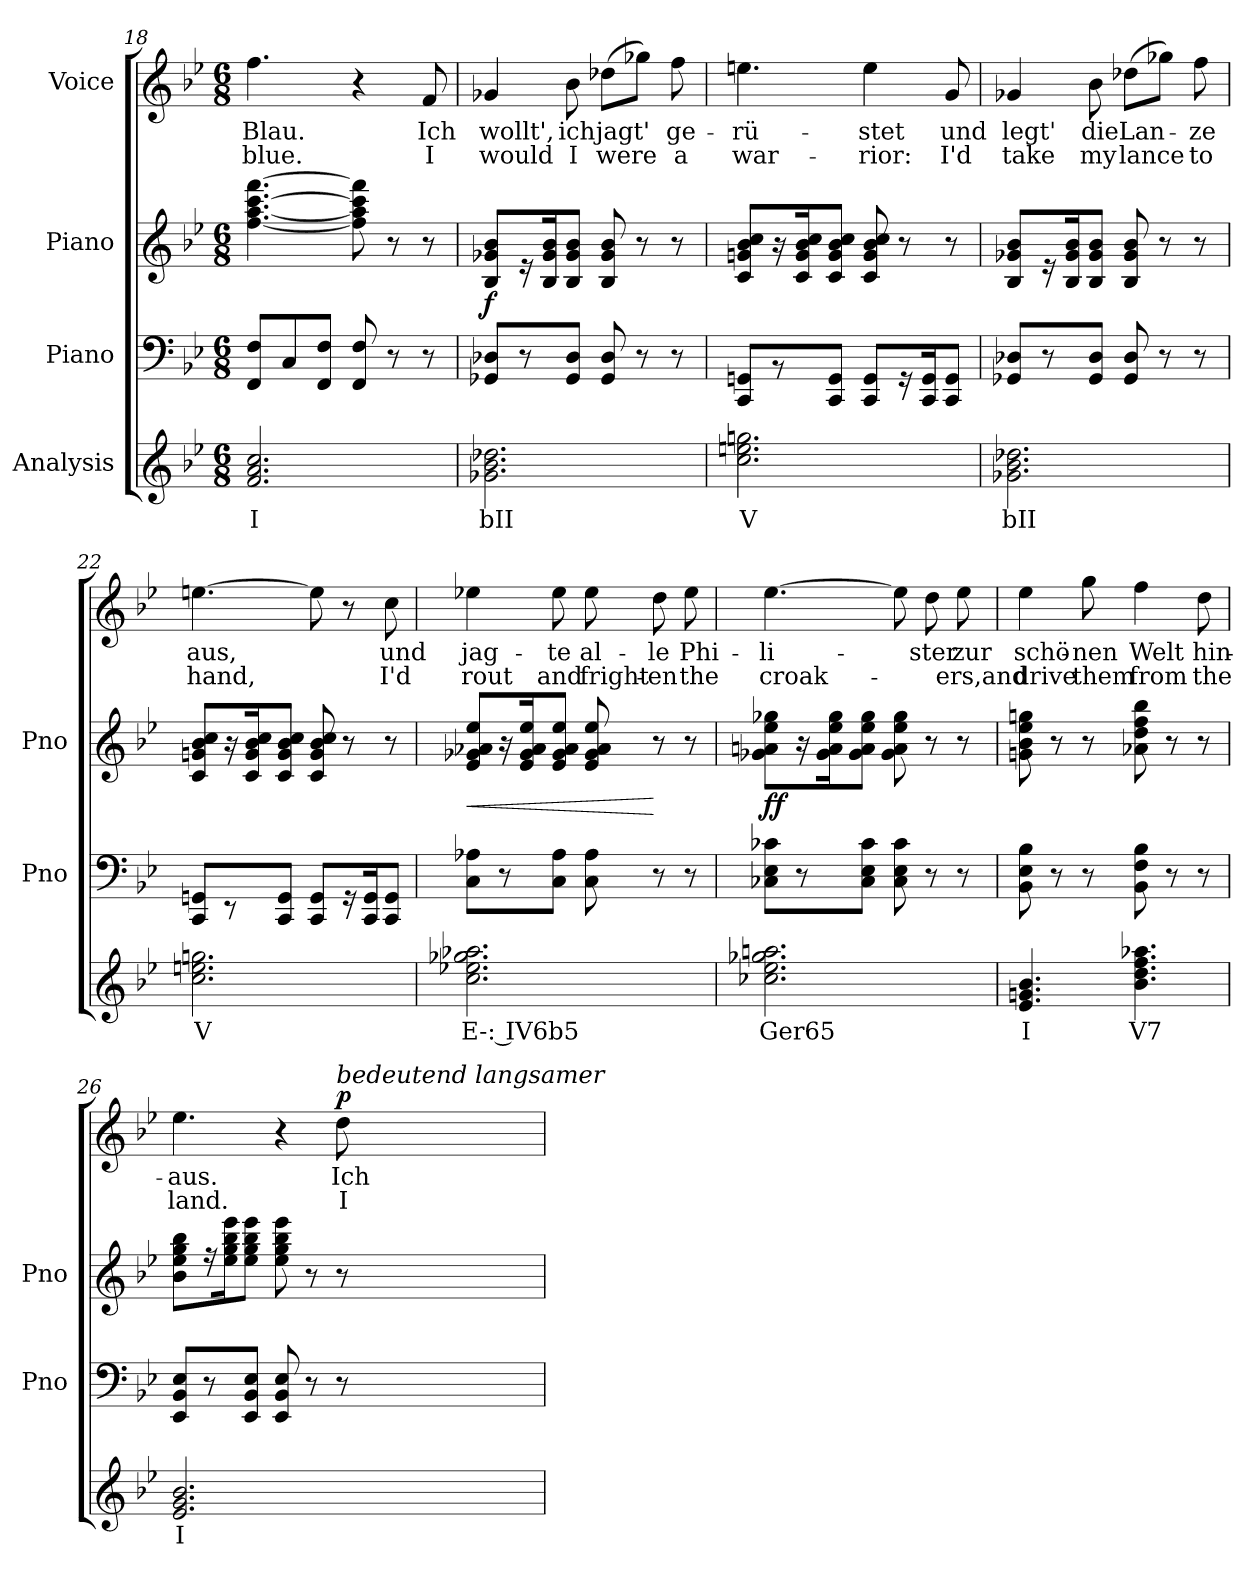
**kern	**text	**kern	**kern	**dynam	**kern	**text	**text	**dynam
*part4	*part4	*part3	*part2	*part2	*part1	*part1	*part1	*part1
*staff4	*staff4	*staff3	*staff2	*staff2	*staff1	*staff1	*staff1	*staff1
*I"Analysis	*	*I"Piano	*I"Piano	*	*I"Voice	*	*	*
*	*	*I'Pno	*I'Pno	*	*	*	*	*
*	*	*clefF4	*clefG2	*	*clefG2	*	*	*
*k[b-e-]	*	*k[b-e-]	*k[b-e-]	*	*k[b-e-]	*	*	*
*M6/8	*	*M6/8	*M6/8	*	*M6/8	*	*	*
=18	=18	=18	=18	=18	=18	=18	=18	=18
!	!	!	!	!	!	!LO:LY:b	!LO:LY:b	!
2.f 2.a 2.cc	I	8FF/ 8F/L	[4.ff\ [4.aa\ [4.ccc\ [4.fff\	.	4.ff\	Blau.	blue.	.
.	.	8C/	.	.	.	.	.	.
.	.	8FF/ 8F/J	.	.	.	.	.	.
.	.	8FF/ 8F/	8ff\] 8aa\] 8ccc\] 8fff\]	.	4r	.	.	.
.	.	8r	8r	.	.	.	.	.
!	!	!	!	!	!	!LO:LY:b	!LO:LY:b	!
.	.	8r	8r	.	8f/	Ich	I	.
=19	=19	=19	=19	=19	=19	=19	=19	=19
!	!	!	!	!LO:DY:b	!	!LO:LY:b	!LO:LY:b	!
2.g-X 2.b- 2.dd-X	bII	8GG-X/ 8D-X/L	8B-/ 8g-X/ 8b-/L	f	4g-X/	wollt',	would	.
.	.	8r	16r	.	.	.	.	.
.	.	.	16B-/ 16g-/ 16b-/K	.	.	.	.	.
!	!	!	!	!	!	!LO:LY:b	!LO:LY:b	!
.	.	8GG-/ 8D-/J	8B-/ 8g-/ 8b-/J	.	8b-\	ich	I	.
!	!	!	!	!	!	!LO:LY:b	!LO:LY:b	!
.	.	8GG-/ 8D-/	8B-/ 8g-/ 8b-/	.	(>8dd-X\L	jagt'	were	.
.	.	8r	8r	.	8gg-X\J)	.	.	.
!	!	!	!	!	!	!LO:LY:b	!LO:LY:b	!
.	.	8r	8r	.	8ff\	ge-	a	.
=20	=20	=20	=20	=20	=20	=20	=20	=20
!	!	!	!	!	!	!LO:LY:b	!LO:LY:b	!
2.cc 2.een 2.ggn	V	8CC/ 8GGn/L	8c/ 8gn/ 8b-/ 8cc/L	.	4.een\	-rü-	war-	.
.	.	8rBB	16r	.	.	.	.	.
.	.	.	16c/ 16g/ 16b-/ 16cc/K	.	.	.	.	.
.	.	8CC/ 8GG/J	8c/ 8g/ 8b-/ 8cc/J	.	.	.	.	.
!	!	!	!	!	!	!LO:LY:b	!LO:LY:b	!
.	.	8CC/ 8GG/L	8c/ 8g/ 8b-/ 8cc/	.	4ee\	-stet	-rior:	.
.	.	16rGG	8r	.	.	.	.	.
.	.	16CC/ 16GG/K	.	.	.	.	.	.
!	!	!	!	!	!	!LO:LY:b	!LO:LY:b	!
.	.	8CC/ 8GG/J	8r	.	8g/	und	I'd	.
!!LO:LB:g=z
=21	=21	=21	=21	=21	=21	=21	=21	=21
!	!	!	!	!	!	!LO:LY:b	!LO:LY:b	!
2.g-X 2.b- 2.dd-X	bII	8GG-X/ 8D-X/L	8B-/ 8g-X/ 8b-/L	.	4g-X/	legt'	take	.
.	.	8r	16r	.	.	.	.	.
.	.	.	16B-/ 16g-/ 16b-/K	.	.	.	.	.
!	!	!	!	!	!	!LO:LY:b	!LO:LY:b	!
.	.	8GG-/ 8D-/J	8B-/ 8g-/ 8b-/J	.	8b-\	die	my	.
!	!	!	!	!	!	!LO:LY:b	!LO:LY:b	!
.	.	8GG-/ 8D-/	8B-/ 8g-/ 8b-/	.	(>8dd-X\L	Lan-	lance	.
.	.	8r	8r	.	8gg-X\J)	.	.	.
!	!	!	!	!	!	!LO:LY:b	!LO:LY:b	!
.	.	8r	8r	.	8ff\	-ze	to	.
=22	=22	=22	=22	=22	=22	=22	=22	=22
!	!	!	!	!	!	!LO:LY:b	!LO:LY:b	!
2.cc 2.een 2.ggn	V	8CC/ 8GGn/L	8c/ 8gn/ 8b-/ 8cc/L	.	[4.een\	aus,	hand,	.
.	.	8r	16r	.	.	.	.	.
.	.	.	16c/ 16g/ 16b-/ 16cc/K	.	.	.	.	.
.	.	8CC/ 8GG/J	8c/ 8g/ 8b-/ 8cc/J	.	.	.	.	.
.	.	8CC/ 8GG/L	8c/ 8g/ 8b-/ 8cc/	.	8ee\]	.	.	.
.	.	16rGG	8r	.	8r	.	.	.
.	.	16CC/ 16GG/K	.	.	.	.	.	.
!	!	!	!	!	!	!LO:LY:b	!LO:LY:b	!
.	.	8CC/ 8GG/J	8r	.	8cc\	und	I'd	.
=23	=23	=23	=23	=23	=23	=23	=23	=23
!	!	!	!	!LO:HP:b	!	!	!	!
!	!	!	!	!	!	!LO:LY:b	!LO:LY:b	!
2.cc 2.ee-X 2.gg-X 2.aa-X	E-: IV6b5	8C\ 8A-X\L	8e-/ 8g-X/ 8a-X/ 8ee-/L	<	4ee-X\	jag-	rout	.
.	.	8r	16r	.	.	.	.	.
.	.	.	16e-/ 16g-/ 16a-/ 16ee-/K	.	.	.	.	.
!	!	!	!	!	!	!LO:LY:b	!LO:LY:b	!
.	.	8C\ 8A-\J	8e-/ 8g-/ 8a-/ 8ee-/J	.	8ee-\	-te	and	.
!	!	!	!	!	!	!LO:LY:b	!LO:LY:b	!
.	.	8C\ 8A-\	8e-/ 8g-/ 8a-/ 8ee-/	.	8ee-\	al-	fright-	.
!	!	!	!	!	!	!LO:LY:b	!LO:LY:b	!
.	.	8r	8r	[	8dd\	-le	-en	.
!	!	!	!	!	!	!LO:LY:b	!LO:LY:b	!
.	.	8r	8r	.	8ee-\	Phi-	the	.
=24	=24	=24	=24	=24	=24	=24	=24	=24
!	!	!	!	!LO:DY:b	!	!LO:LY:b	!LO:LY:b	!
2.cc-X 2.ee- 2.gg-X 2.aan	Ger65	8C-X\ 8E-\ 8c-X\L	8g-X\ 8an\ 8ee-\ 8gg-X\L	ff	[4.ee-\	-li-	croak-	.
.	.	8r	16r	.	.	.	.	.
.	.	.	16g-\ 16a\ 16ee-\ 16gg-\K	.	.	.	.	.
.	.	8C-\ 8E-\ 8c-\J	8g-\ 8a\ 8ee-\ 8gg-\J	.	.	.	.	.
.	.	8C-\ 8E-\ 8c-\	8g-\ 8a\ 8ee-\ 8gg-\	.	8ee-\]	.	.	.
!	!	!	!	!	!	!LO:LY:b	!	!
.	.	8r	8r	.	8dd\	-ster	.	.
!	!	!	!	!	!	!LO:LY:b	!LO:LY:b	!
.	.	8r	8r	.	8ee-\	zur	-ers,and	.
!!LO:LB:g=z
=25	=25	=25	=25	=25	=25	=25	=25	=25
!	!	!	!	!	!	!LO:LY:b	!LO:LY:b	!
4.e- 4.gn 4.b-	I	8BB-\ 8E-\ 8B-\	8gn\ 8b-\ 8ee-\ 8ggn\	.	4ee-\	schö-	drive	.
.	.	8r	8r	.	.	.	.	.
!	!	!	!	!	!	!LO:LY:b	!LO:LY:b	!
.	.	8r	8r	.	8gg\	-nen	them	.
!	!	!	!	!	!	!LO:LY:b	!LO:LY:b	!
4.b- 4.dd 4.ff 4.aa-X	V7	8BB-\ 8F\ 8B-\	8a-X\ 8dd\ 8ff\ 8bb-\	.	4ff\	Welt	from	.
.	.	8r	8r	.	.	.	.	.
!	!	!	!	!	!	!LO:LY:b	!LO:LY:b	!
.	.	8r	8r	.	8dd\	hin-	the	.
=26	=26	=26	=26	=26	=26	=26	=26	=26
!	!	!	!	!	!	!LO:LY:b	!LO:LY:b	!
2.e- 2.g 2.b-	I	8EE-/ 8BB-/ 8E-/L	8b-\ 8ee-\ 8gg\ 8bb-\L	.	4.ee-\	-aus.	land.	.
.	.	8r	16rff	.	.	.	.	.
.	.	.	16ee-\ 16gg\ 16bb-\ 16eee-\K	.	.	.	.	.
.	.	8EE-/ 8BB-/ 8E-/J	8ee-\ 8gg\ 8bb-\ 8eee-\J	.	.	.	.	.
.	.	8EE-/ 8BB-/ 8E-/	8ee-\ 8gg\ 8bb-\ 8eee-\	.	4r	.	.	.
.	.	8r	8r	.	.	.	.	.
!	!	!	!	!	!LO:TX:a:i:t=bedeutend langsamer	!	!	!
!	!	!	!	!	!	!LO:LY:b	!LO:LY:b	!LO:DY:a
.	.	8r	8r	.	8dd\	Ich	I	p
=	=	=	=	=	=	=	=	=
*-	*-	*-	*-	*-	*-	*-	*-	*-
